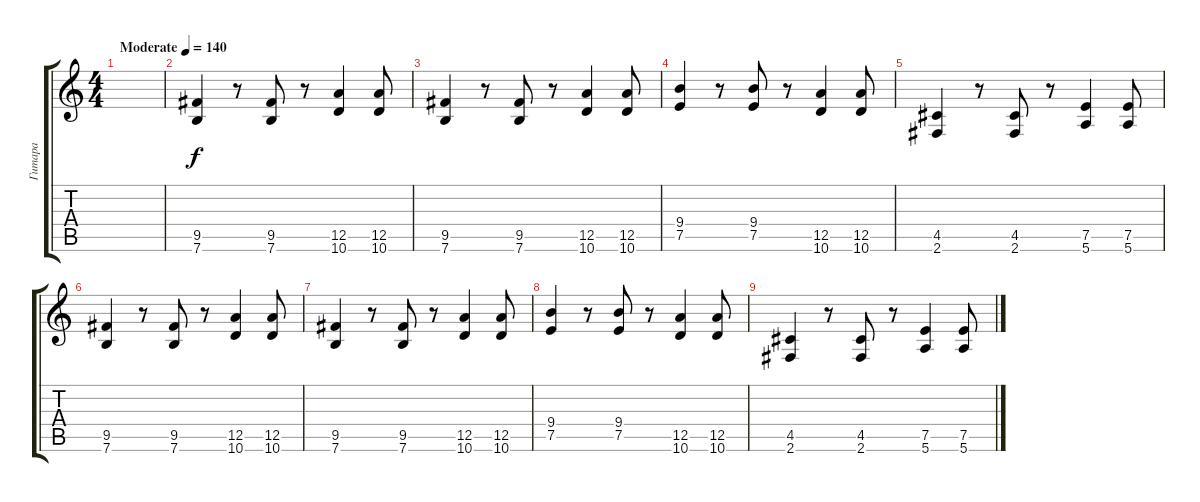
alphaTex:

\track ("Гитара" "Гитара") {instrument distortionguitar}
\staff {score tabs}
\tuning (E4 B3 G3 D3 A2 E2) {hide}
\ts (4 4)
\tempo (140 "Moderate")
\clef g2
\ks c
|
(9.5 7.6).4 r.8 (9.5 7.6).8 r.8 (12.5 10.6).4 (12.5 10.6).8 |
(9.5 7.6).4 r.8 (9.5 7.6).8 r.8 (12.5 10.6).4 (12.5 10.6).8 |
(9.4 7.5).4 r.8 (9.4 7.5).8 r.8 (12.5 10.6).4 (12.5 10.6).8 |
(4.5 2.6).4 r.8 (4.5 2.6).8 r.8 (7.5 5.6).4 (7.5 5.6).8 |
(9.5 7.6).4 r.8 (9.5 7.6).8 r.8 (12.5 10.6).4 (12.5 10.6).8 |
(9.5 7.6).4 r.8 (9.5 7.6).8 r.8 (12.5 10.6).4 (12.5 10.6).8 |
(9.4 7.5).4 r.8 (9.4 7.5).8 r.8 (12.5 10.6).4 (12.5 10.6).8 |
(4.5 2.6).4 r.8 (4.5 2.6).8 r.8 (7.5 5.6).4 (7.5 5.6).8
